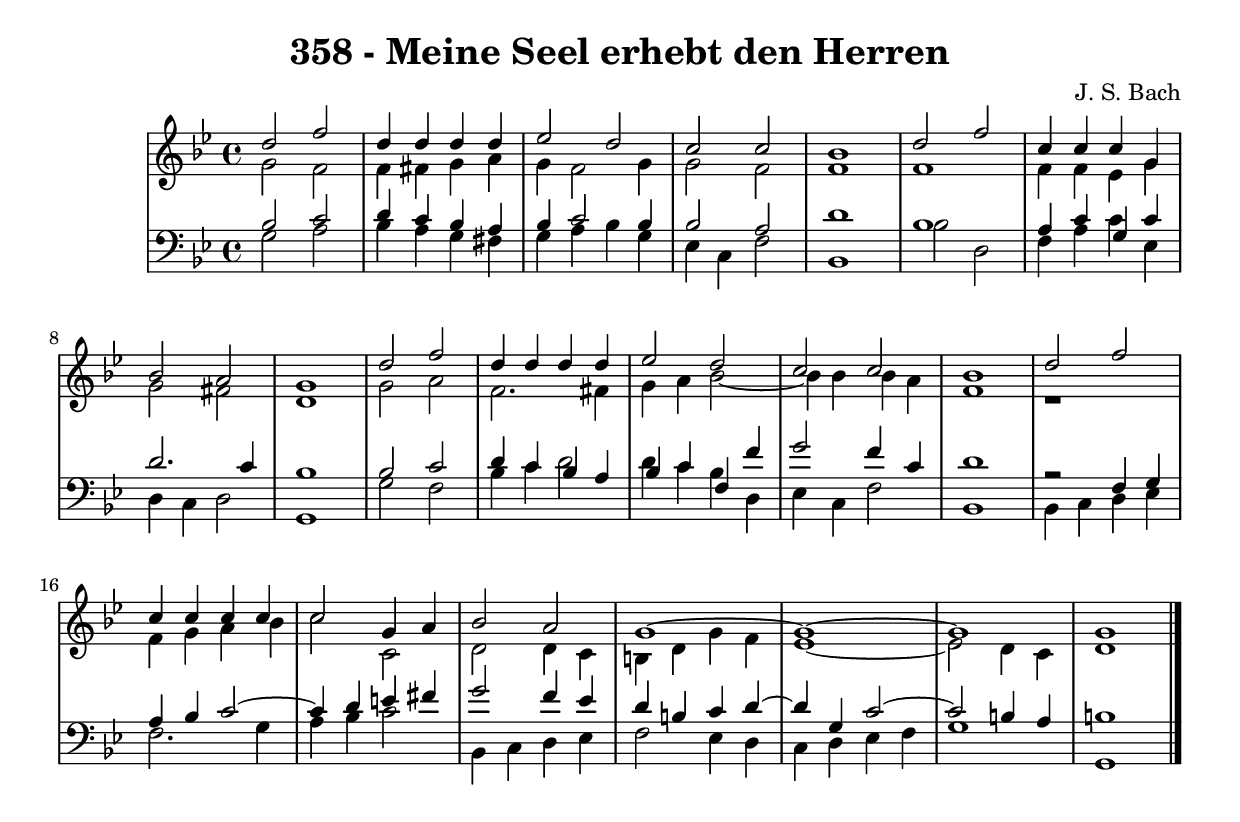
\version "2.10.33"

\header {
  title = "358 - Meine Seel erhebt den Herren"
  composer = "J. S. Bach"
}


global = {
  \time 4/4
  \key g \minor
}


soprano = \relative c'' {
  d2 f2 
  d4 d4 d4 d4 
  ees2 d2 
  c2 c2 
  bes1   %5
  d2 f2 
  c4 c4 c4 g4 
  bes2 a2 
  g1 
  d'2 f2   %10
  d4 d4 d4 d4 
  ees2 d2 
  c2 c2 
  bes1 
  d2 f2   %15
  c4 c4 c4 c4 
  c2 g4 a4 
  bes2 a2 
  g1~ 
  g1~   %20
  g1 
  g1 
  
}

alto = \relative c'' {
  g2 f2 
  f4 fis4 g4 a4 
  g4 f2 g4 
  g2 f2 
  f1   %5
  f1 
  f4 f4 ees4 g4 
  g2 fis2 
  d1 
  g2 a2   %10
  f2. fis4 
  g4 a4 bes2~ 
  bes4 bes4 bes4 a4 
  f1 
  r1   %15
  f4 g4 a4 bes4 
  c2 c,2 
  d2 d4 c4 
  b4 d4 g4 f4 
  ees1~   %20
  ees2 d4 c4 
  d1 
  
}

tenor = \relative c' {
  bes2 c2 
  d4 c4 bes4 a4 
  bes4 c2 bes4 
  bes2 a2 
  d1   %5
  bes1 
  a4 c4 g4 c4 
  d2. c4 
  bes1 
  bes2 c2   %10
  d4 c4 bes4 a4 
  bes4 c4 f,4 f'4 
  g2 f4 c4 
  d1 
  r2 f,4 g4   %15
  a4 bes4 c2~ 
  c4 d4 e4 fis4 
  g2 f4 ees4 
  d4 b4 c4 d4~ 
  d4 g,4 c2~   %20
  c2 b4 a4 
  b1 
  
}

baixo = \relative c' {
  g2 a2 
  bes4 a4 g4 fis4 
  g4 a4 bes4 g4 
  ees4 c4 f2 
  bes,1   %5
  bes'2 d,2 
  f4 a4 c4 ees,4 
  d4 c4 d2 
  g,1 
  g'2 f2   %10
  bes4 c4 d2
  d4 c4 bes4 d,4 
  ees4 c4 f2 
  bes,1 
  bes4 c4 d4 ees4   %15
  f2. g4 
  a4 bes4 c2 
  bes,4 c4 d4 ees4 
  f2 ees4 d4 
  c4 d4 ees4 f4   %20
  g1 
  g,1 
  
}

\score {
  <<
    \new StaffGroup <<
      \override StaffGroup.SystemStartBracket #'style = #'line 
      \new Staff {
        <<
          \global
          \new Voice = "soprano" { \voiceOne \soprano }
          \new Voice = "alto" { \voiceTwo \alto }
        >>
      }
      \new Staff {
        <<
          \global
          \clef "bass"
          \new Voice = "tenor" {\voiceOne \tenor }
          \new Voice = "baixo" { \voiceTwo \baixo \bar "|."}
        >>
      }
    >>
  >>
  \layout {}
  \midi {}
}